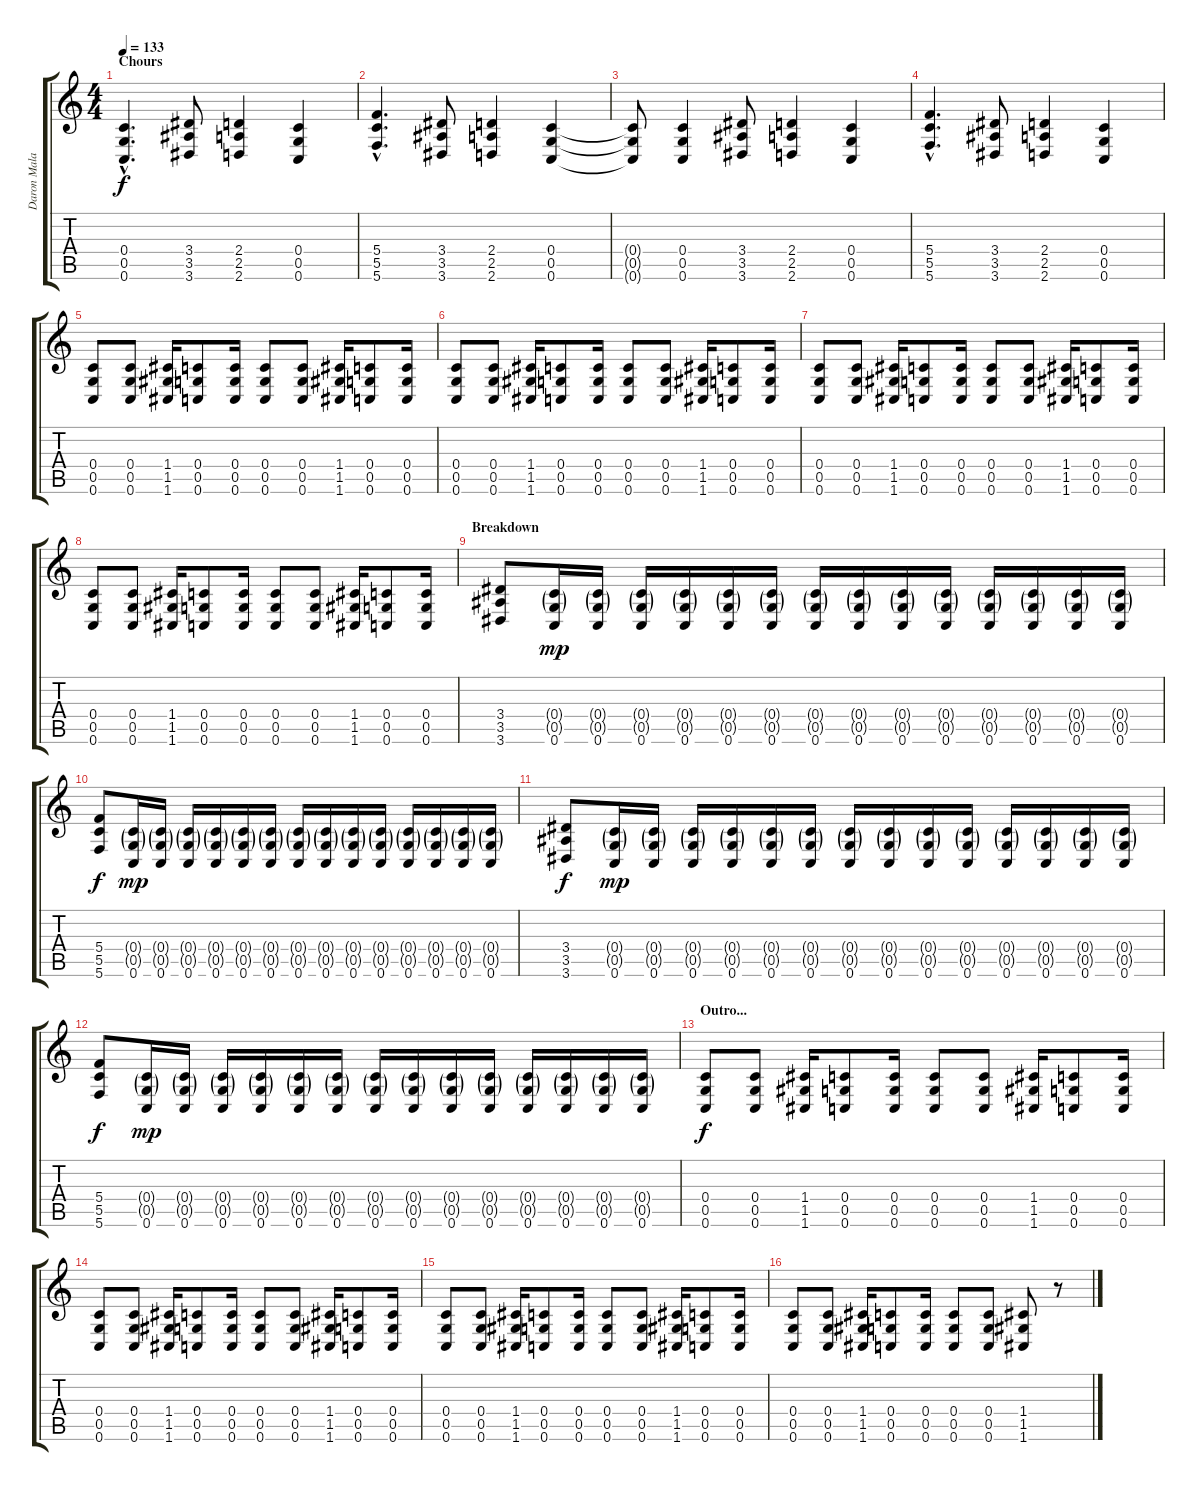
\track ("Daron Malakian" "Daron Mala") {instrument overdrivenguitar}
\staff {score tabs}
\tuning (D4 A3 F3 C3 G2 C2) {hide}
\ts (4 4)
\section ("" "Chours")
\tempo 133
\clef g2
\ks c
(0.4{hac} 0.5{hac} 0.6{hac}).4{d dy f} (3.4 3.5 3.6).8 (2.4 2.5 2.6).4 (0.4 0.5 0.6).4 |
(5.4{hac} 5.5{hac} 5.6{hac}).4{d} (3.4 3.5 3.6).8 (2.4 2.5 2.6).4 (0.4 0.5 0.6).4 |
(0.4{t} 0.5{t} 0.6{t}).8 (0.4 0.5 0.6).4 (3.4 3.5 3.6).8 (2.4 2.5 2.6).4 (0.4 0.5 0.6).4 |
(5.4{hac} 5.5{hac} 5.6{hac}).4{d} (3.4 3.5 3.6).8 (2.4 2.5 2.6).4 (0.4 0.5 0.6).4 |
(0.4 0.5 0.6).8 (0.4 0.5 0.6).8 (1.4 1.5 1.6).16 (0.4 0.5 0.6).8 (0.4 0.5 0.6).16 (0.4 0.5 0.6).8 (0.4 0.5 0.6).8 (1.4 1.5 1.6).16 (0.4 0.5 0.6).8 (0.4 0.5 0.6).16 |
(0.4 0.5 0.6).8 (0.4 0.5 0.6).8 (1.4 1.5 1.6).16 (0.4 0.5 0.6).8 (0.4 0.5 0.6).16 (0.4 0.5 0.6).8 (0.4 0.5 0.6).8 (1.4 1.5 1.6).16 (0.4 0.5 0.6).8 (0.4 0.5 0.6).16 |
(0.4 0.5 0.6).8 (0.4 0.5 0.6).8 (1.4 1.5 1.6).16 (0.4 0.5 0.6).8 (0.4 0.5 0.6).16 (0.4 0.5 0.6).8 (0.4 0.5 0.6).8 (1.4 1.5 1.6).16 (0.4 0.5 0.6).8 (0.4 0.5 0.6).16 |
(0.4 0.5 0.6).8 (0.4 0.5 0.6).8 (1.4 1.5 1.6).16 (0.4 0.5 0.6).8 (0.4 0.5 0.6).16 (0.4 0.5 0.6).8 (0.4 0.5 0.6).8 (1.4 1.5 1.6).16 (0.4 0.5 0.6).8 (0.4 0.5 0.6).16 |
\section ("" "Breakdown")
(3.4 3.5 3.6).8 (0.4{g} 0.5{g} 0.6).16{dy mp} (0.4{g} 0.5{g} 0.6).16 (0.4{g} 0.5{g} 0.6).16 (0.4{g} 0.5{g} 0.6).16 (0.4{g} 0.5{g} 0.6).16 (0.4{g} 0.5{g} 0.6).16 (0.4{g} 0.5{g} 0.6).16 (0.4{g} 0.5{g} 0.6).16 (0.4{g} 0.5{g} 0.6).16 (0.4{g} 0.5{g} 0.6).16 (0.4{g} 0.5{g} 0.6).16 (0.4{g} 0.5{g} 0.6).16 (0.4{g} 0.5{g} 0.6).16 (0.4{g} 0.5{g} 0.6).16 |
(5.4 5.5 5.6).8{dy f} (0.4{g} 0.5{g} 0.6).16{dy mp} (0.4{g} 0.5{g} 0.6).16 (0.4{g} 0.5{g} 0.6).16 (0.4{g} 0.5{g} 0.6).16 (0.4{g} 0.5{g} 0.6).16 (0.4{g} 0.5{g} 0.6).16 (0.4{g} 0.5{g} 0.6).16 (0.4{g} 0.5{g} 0.6).16 (0.4{g} 0.5{g} 0.6).16 (0.4{g} 0.5{g} 0.6).16 (0.4{g} 0.5{g} 0.6).16 (0.4{g} 0.5{g} 0.6).16 (0.4{g} 0.5{g} 0.6).16 (0.4{g} 0.5{g} 0.6).16 |
(3.4 3.5 3.6).8{dy f} (0.4{g} 0.5{g} 0.6).16{dy mp} (0.4{g} 0.5{g} 0.6).16 (0.4{g} 0.5{g} 0.6).16 (0.4{g} 0.5{g} 0.6).16 (0.4{g} 0.5{g} 0.6).16 (0.4{g} 0.5{g} 0.6).16 (0.4{g} 0.5{g} 0.6).16 (0.4{g} 0.5{g} 0.6).16 (0.4{g} 0.5{g} 0.6).16 (0.4{g} 0.5{g} 0.6).16 (0.4{g} 0.5{g} 0.6).16 (0.4{g} 0.5{g} 0.6).16 (0.4{g} 0.5{g} 0.6).16 (0.4{g} 0.5{g} 0.6).16 |
(5.4 5.5 5.6).8{dy f} (0.4{g} 0.5{g} 0.6).16{dy mp} (0.4{g} 0.5{g} 0.6).16 (0.4{g} 0.5{g} 0.6).16 (0.4{g} 0.5{g} 0.6).16 (0.4{g} 0.5{g} 0.6).16 (0.4{g} 0.5{g} 0.6).16 (0.4{g} 0.5{g} 0.6).16 (0.4{g} 0.5{g} 0.6).16 (0.4{g} 0.5{g} 0.6).16 (0.4{g} 0.5{g} 0.6).16 (0.4{g} 0.5{g} 0.6).16 (0.4{g} 0.5{g} 0.6).16 (0.4{g} 0.5{g} 0.6).16 (0.4{g} 0.5{g} 0.6).16 |
\section ("" "Outro...")
(0.4 0.5 0.6).8{dy f} (0.4 0.5 0.6).8 (1.4 1.5 1.6).16 (0.4 0.5 0.6).8 (0.4 0.5 0.6).16 (0.4 0.5 0.6).8 (0.4 0.5 0.6).8 (1.4 1.5 1.6).16 (0.4 0.5 0.6).8 (0.4 0.5 0.6).16 |
(0.4 0.5 0.6).8 (0.4 0.5 0.6).8 (1.4 1.5 1.6).16 (0.4 0.5 0.6).8 (0.4 0.5 0.6).16 (0.4 0.5 0.6).8 (0.4 0.5 0.6).8 (1.4 1.5 1.6).16 (0.4 0.5 0.6).8 (0.4 0.5 0.6).16 |
(0.4 0.5 0.6).8 (0.4 0.5 0.6).8 (1.4 1.5 1.6).16 (0.4 0.5 0.6).8 (0.4 0.5 0.6).16 (0.4 0.5 0.6).8 (0.4 0.5 0.6).8 (1.4 1.5 1.6).16 (0.4 0.5 0.6).8 (0.4 0.5 0.6).16 |
(0.4 0.5 0.6).8 (0.4 0.5 0.6).8 (1.4 1.5 1.6).16 (0.4 0.5 0.6).8 (0.4 0.5 0.6).16 (0.4 0.5 0.6).8 (0.4 0.5 0.6).8 (1.4 1.5 1.6).8 r.8
